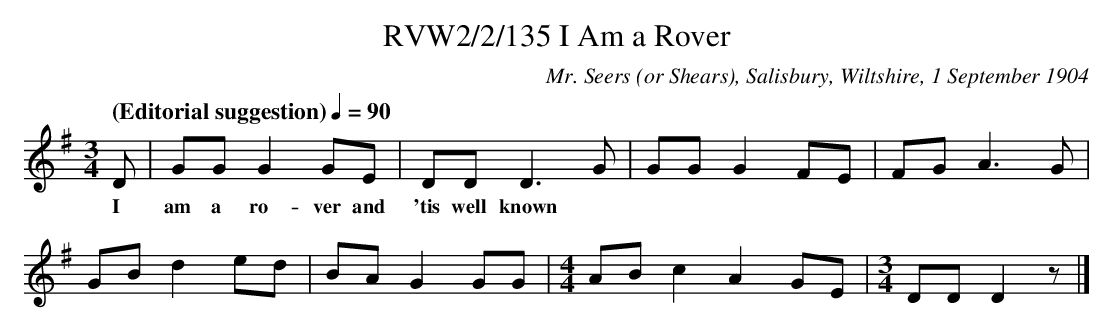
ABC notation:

X:1
T:RVW2/2/135 I Am a Rover
C:Mr. Seers (or Shears), Salisbury, Wiltshire, 1 September 1904
L:1/8
Q: "(Editorial suggestion)" 1/4=90
M:3/4
K:G
D | GG G2 GE | DD D3 G | GG G2 FE | FG A3 G |
w: I am a ro-ver and 'tis well known
GB d2 ed | BA G2 GG |[M:4/4] AB c2 A2 GE |[M:3/4] DD D2 z |]
